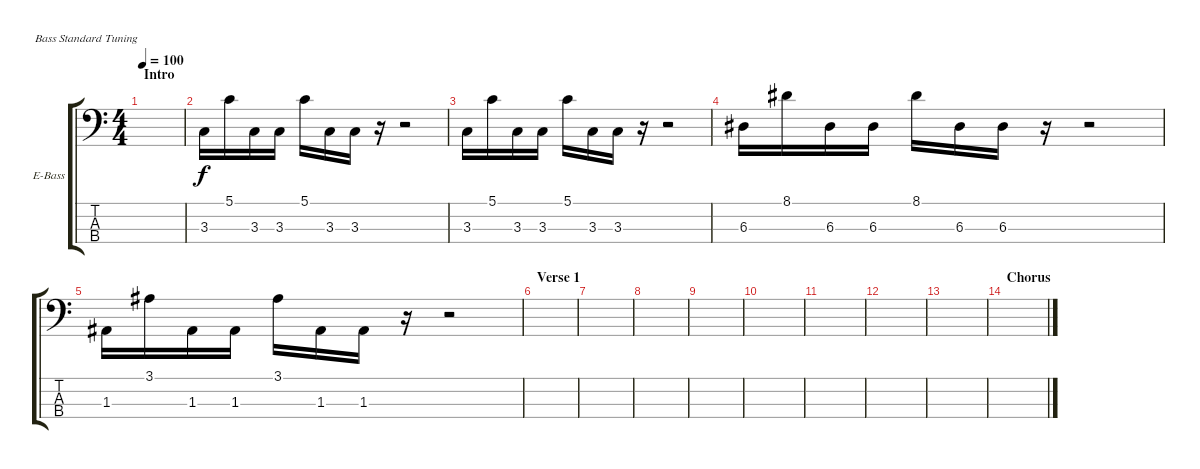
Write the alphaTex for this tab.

\defaultSystemsLayout 4
\bracketExtendMode groupsimilarinstruments
\firstSystemTrackNameOrientation horizontal
\otherSystemsTrackNameOrientation horizontal
\track ("Wolstenholme Clean Bass" "E-Bass") {instrument electricbassfinger}
\staff {score tabs}
\tuning (G2 D2 A1 E1)
\ts (4 4)
\section ("" "Intro")
\tempo 100
\clef f4
\ks c
|
3.3.16 5.1.16 3.3.16 3.3.16 5.1.16 3.3.16 3.3.16 r.16 r.2 |
3.3.16 5.1.16 3.3.16 3.3.16 5.1.16 3.3.16 3.3.16 r.16 r.2 |
6.3.16 8.1.16 6.3.16 6.3.16 8.1.16 6.3.16 6.3.16 r.16 r.2 |
1.3.16 3.1.16 1.3.16 1.3.16 3.1.16 1.3.16 1.3.16 r.16 r.2 |
\section ("" "Verse 1")
|
|
|
|
|
|
|
|
\section ("" "Chorus")
